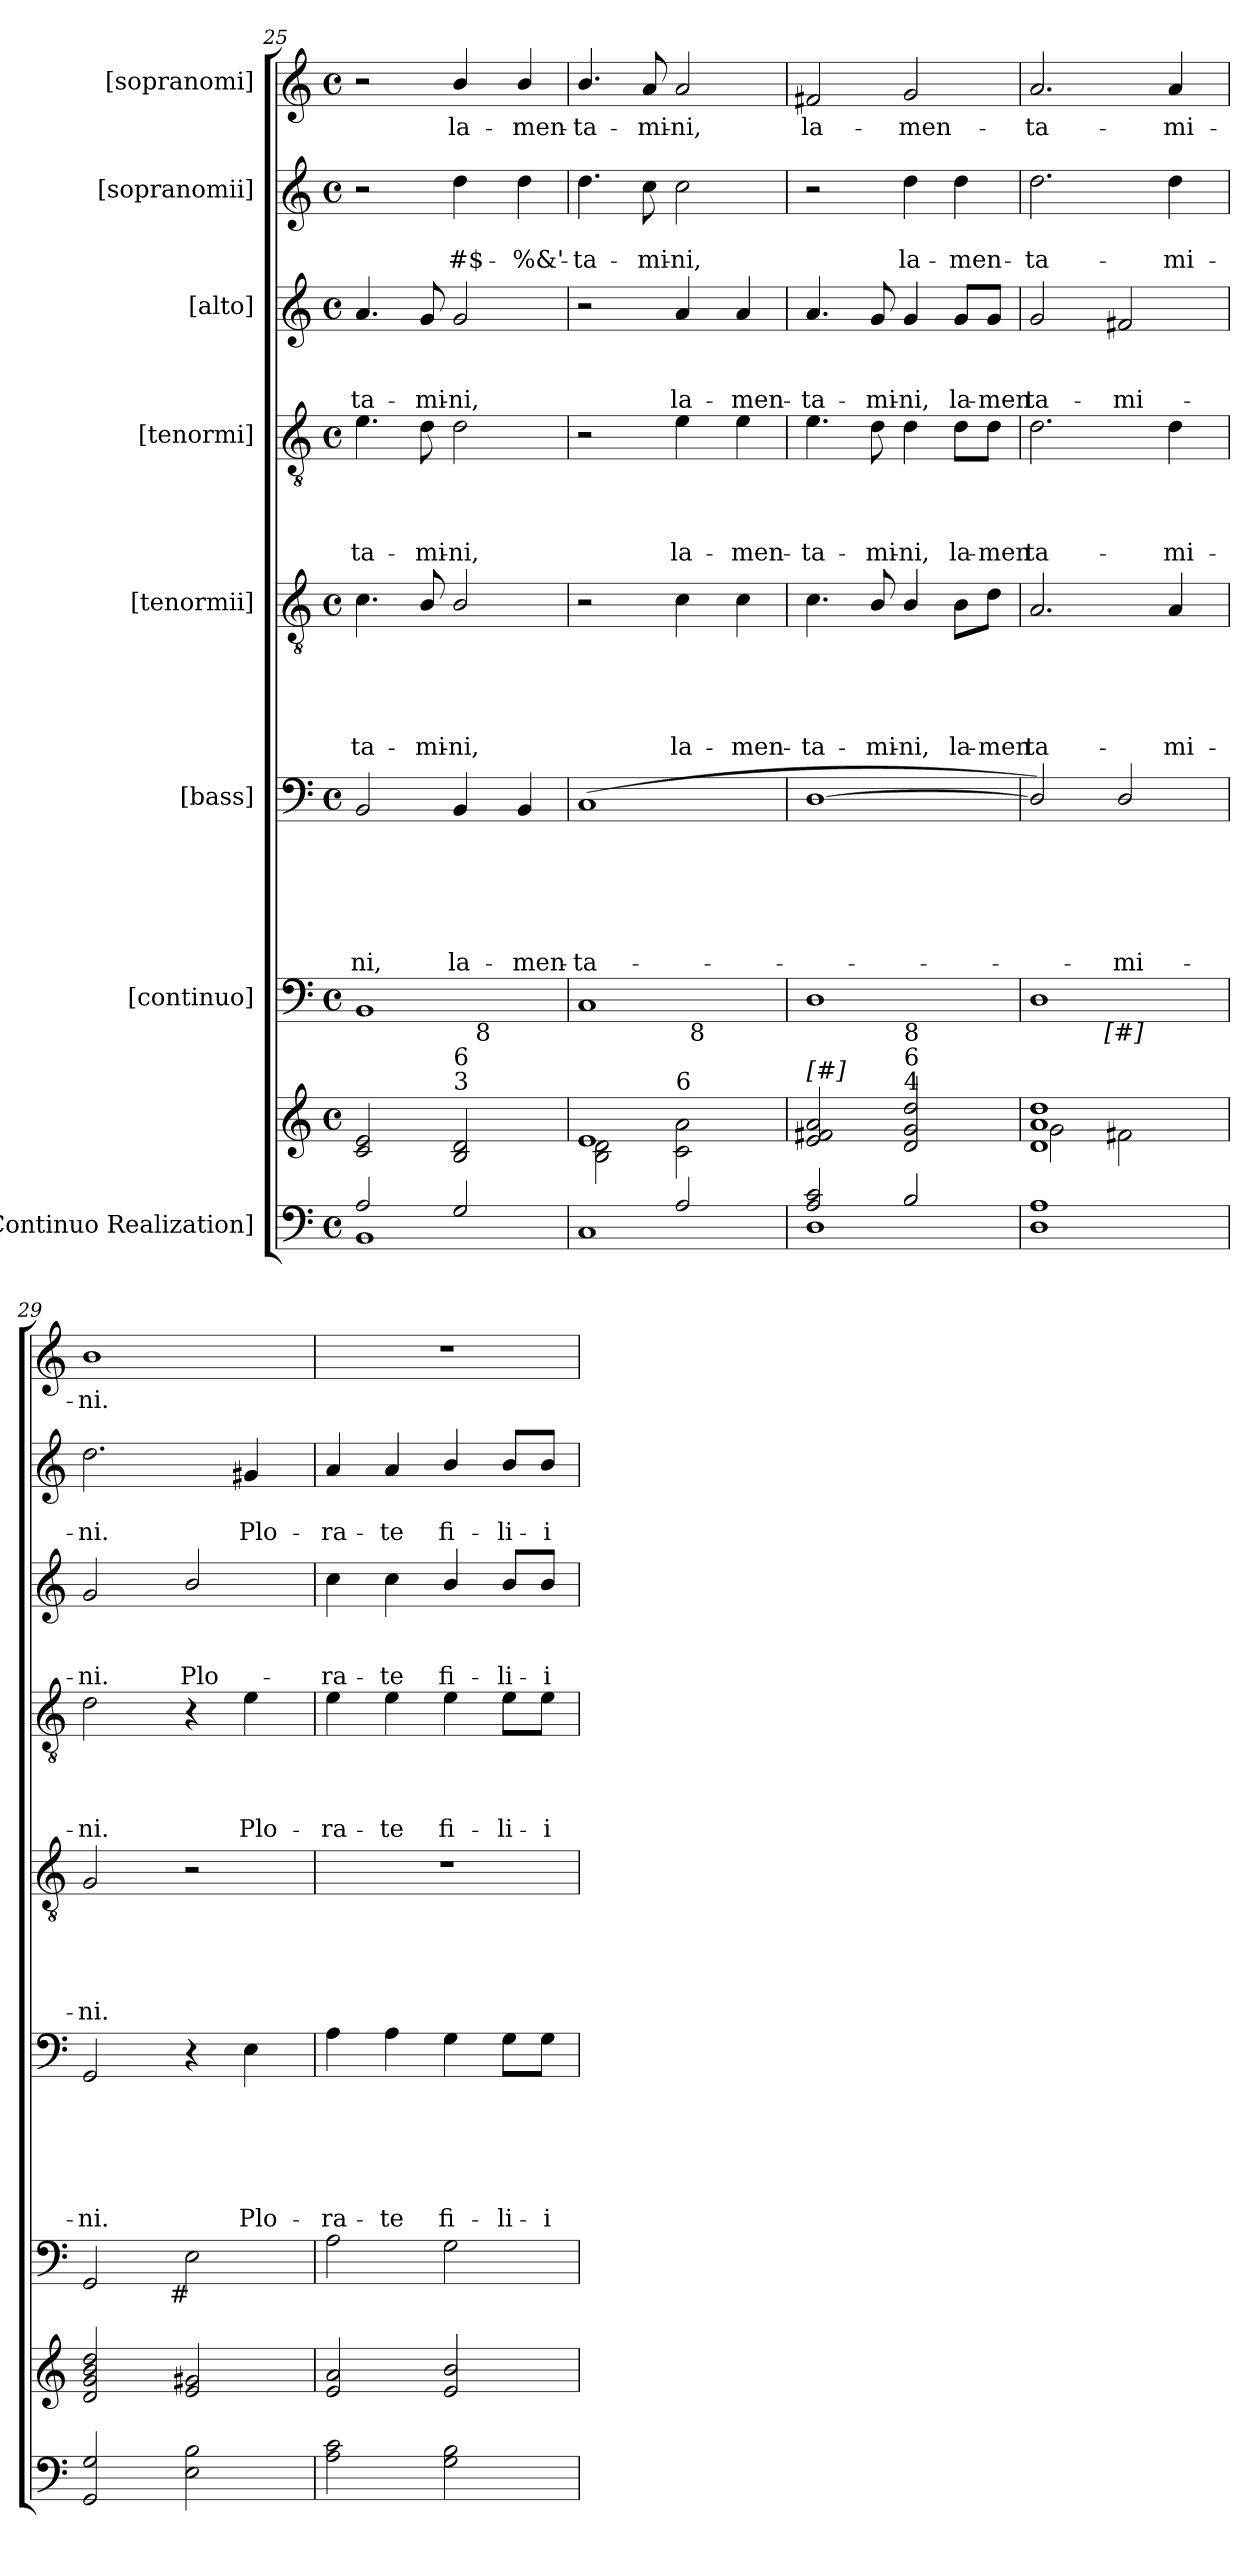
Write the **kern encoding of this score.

**kern	**kern	**kern	**kern	**text	**text	**text	**text	**text	**text	**kern	**text	**text	**text	**text	**text	**kern	**text	**text	**text	**text	**kern	**text	**text	**text	**kern	**text	**text	**kern	**text
*part8	*part8	*part7	*part6	*part6	*part6	*part6	*part6	*part6	*part6	*part5	*part5	*part5	*part5	*part5	*part5	*part4	*part4	*part4	*part4	*part4	*part3	*part3	*part3	*part3	*part2	*part2	*part2	*part1	*part1
*staff9	*staff8	*staff7	*staff6	*staff6	*staff6	*staff6	*staff6	*staff6	*staff6	*staff5	*staff5	*staff5	*staff5	*staff5	*staff5	*staff4	*staff4	*staff4	*staff4	*staff4	*staff3	*staff3	*staff3	*staff3	*staff2	*staff2	*staff2	*staff1	*staff1
*I"[Continuo Realization]	*	*I"[continuo]	*I"[bass]	*	*	*	*	*	*	*I"[tenormii]	*	*	*	*	*	*I"[tenormi]	*	*	*	*	*I"[alto]	*	*	*	*I"[sopranomii]	*	*	*I"[sopranomi]	*
!!LO:PB:g=z
*clefF4	*clefG2	*clefF4	*clefF4	*	*	*	*	*	*	*clefGv2	*	*	*	*	*	*clefGv2	*	*	*	*	*clefG2	*	*	*	*clefG2	*	*	*clefG2	*
*k[]	*k[]	*k[]	*k[]	*	*	*	*	*	*	*k[]	*	*	*	*	*	*k[]	*	*	*	*	*k[]	*	*	*	*k[]	*	*	*k[]	*
*C:	*C:	*C:	*C:	*	*	*	*	*	*	*C:	*	*	*	*	*	*C:	*	*	*	*	*C:	*	*	*	*C:	*	*	*C:	*
*M4/4	*M4/4	*M4/4	*M4/4	*	*	*	*	*	*	*M4/4	*	*	*	*	*	*M4/4	*	*	*	*	*M4/4	*	*	*	*M4/4	*	*	*M4/4	*
*met(c)	*met(c)	*met(c)	*met(c)	*	*	*	*	*	*	*met(c)	*	*	*	*	*	*met(c)	*	*	*	*	*met(c)	*	*	*	*met(c)	*	*	*met(c)	*
=25	=25	=25	=25	=25	=25	=25	=25	=25	=25	=25	=25	=25	=25	=25	=25	=25	=25	=25	=25	=25	=25	=25	=25	=25	=25	=25	=25	=25	=25
*^	*	*	*	*	*	*	*	*	*	*	*	*	*	*	*	*	*	*	*	*	*	*	*	*	*	*	*	*	*
!	!	!	!	!	!	!	!	!	!	!LO:LY:b	!	!	!	!	!	!LO:LY:b	!	!	!	!	!LO:LY:b	!	!	!	!LO:LY:b	!	!	!	!	!
*	*	*	*^	*	*	*	*	*	*	*	*	*	*	*	*	*	*	*	*	*	*	*	*	*	*	*	*	*	*	*
2A/	1BB	2c/ 2e/	1BB	2ryy	2BB/	.	.	.	.	.	-ni,	4.c\	.	.	.	.	-ta-	4.e\	.	.	.	-ta-	4.a/	.	.	-ta-	2r	.	.	2r	.
!	!	!	!	!	!	!	!	!	!	!	!	!	!	!	!	!	!LO:LY:b	!	!	!	!	!LO:LY:b	!	!	!	!LO:LY:b	!	!	!	!	!
.	.	.	.	.	.	.	.	.	.	.	.	8B/	.	.	.	.	-mi-	8d\	.	.	.	-mi-	8g/	.	.	-mi-	.	.	.	.	.
!	!	!LO:TX:a:t=3	!	!	!	!	!	!	!	!	!	!	!	!	!	!	!	!	!	!	!	!	!	!	!	!	!	!	!	!	!
!	!	!LO:TX:a:t=6	!	!	!	!	!	!	!	!	!	!	!	!	!	!	!	!	!	!	!	!	!	!	!	!	!	!	!	!	!
!	!	!	!	!	!	!	!	!	!	!	!LO:LY:b	!	!	!	!	!	!LO:LY:b:rj	!	!	!	!	!LO:LY:b:rj	!	!	!	!LO:LY:b:rj	!	!	!LO:LY:b	!	!LO:LY:b
2G/	.	2B/ 2d/	.	16ryy	4BB/	.	.	.	.	.	la-	2B/	.	.	.	.	-ni,	2d\	.	.	.	-ni,	2g/	.	.	-ni,	4dd\	.	#$-	4b/	la-
!	!	!	!	!LO:TX:b:t=8	!	!	!	!	!	!	!	!	!	!	!	!	!	!	!	!	!	!	!	!	!	!	!	!	!	!	!
.	.	.	.	4..ryy	.	.	.	.	.	.	.	.	.	.	.	.	.	.	.	.	.	.	.	.	.	.	.	.	.	.	.
!	!	!	!	!	!	!	!	!	!	!	!LO:LY:b	!	!	!	!	!	!	!	!	!	!	!	!	!	!	!	!	!	!LO:LY:b:rj	!	!LO:LY:b
.	.	.	.	.	4BB/	.	.	.	.	.	-men-	.	.	.	.	.	.	.	.	.	.	.	.	.	.	.	4dd\	.	-%&'-	4b/	-men-
=26	=26	=26	=26	=26	=26	=26	=26	=26	=26	=26	=26	=26	=26	=26	=26	=26	=26	=26	=26	=26	=26	=26	=26	=26	=26	=26	=26	=26	=26	=26	=26
*	*	*^	*	*	*	*	*	*	*	*	*	*	*	*	*	*	*	*	*	*	*	*	*	*	*	*	*	*	*	*	*
*	*	*	*^	*	*	*	*	*	*	*	*	*	*	*	*	*	*	*	*	*	*	*	*	*	*	*	*	*	*	*	*	*
!	!	!	!	!	!	!	!	!	!	!	!	!	!LO:LY:b	!	!	!	!	!	!	!	!	!	!	!	!	!	!	!	!	!	!LO:LY:b	!	!LO:LY:b
1C	2ryy	2ryy	1e	2B\ 2d\	1C	2ryy	(<1C	.	.	.	.	.	-ta-	2r	.	.	.	.	.	2r	.	.	.	.	2r	.	.	.	4.dd\	.	-ta-	4.b/	-ta-
!	!	!	!	!	!	!	!	!	!	!	!	!	!	!	!	!	!	!	!	!	!	!	!	!	!	!	!	!	!	!	!LO:LY:b	!	!LO:LY:b
.	.	.	.	.	.	.	.	.	.	.	.	.	.	.	.	.	.	.	.	.	.	.	.	.	.	.	.	.	8cc\	.	-mi-	8a/	-mi-
!	!	!LO:TX:a:t=6	!	!	!	!	!	!	!	!	!	!	!	!	!	!	!	!	!	!	!	!	!	!	!	!	!	!	!	!	!	!	!
!	!	!	!	!	!	!	!	!	!	!	!	!	!	!	!	!	!	!	!LO:LY:b	!	!	!	!	!LO:LY:b	!	!	!	!LO:LY:b	!	!	!LO:LY:b:rj	!	!LO:LY:b:rj
.	2A/	2ryy	.	2c\ 2a\	.	32ryy	.	.	.	.	.	.	.	4c\	.	.	.	.	la-	4e\	.	.	.	la-	4a/	.	.	la-	2cc\	.	-ni,	2a/	-ni,
!	!	!	!	!	!	!LO:TX:b:t=8	!	!	!	!	!	!	!	!	!	!	!	!	!	!	!	!	!	!	!	!	!	!	!	!	!	!	!
.	.	.	.	.	.	4...ryy	.	.	.	.	.	.	.	.	.	.	.	.	.	.	.	.	.	.	.	.	.	.	.	.	.	.	.
!	!	!	!	!	!	!	!	!	!	!	!	!	!	!	!	!	!	!	!LO:LY:b	!	!	!	!	!LO:LY:b	!	!	!	!LO:LY:b	!	!	!	!	!
.	.	.	.	.	.	.	.	.	.	.	.	.	.	4c\	.	.	.	.	-men-	4e\	.	.	.	-men-	4a/	.	.	-men-	.	.	.	.	.
*	*	*v	*v	*v	*	*	*	*	*	*	*	*	*	*	*	*	*	*	*	*	*	*	*	*	*	*	*	*	*	*	*	*	*
=27	=27	=27	=27	=27	=27	=27	=27	=27	=27	=27	=27	=27	=27	=27	=27	=27	=27	=27	=27	=27	=27	=27	=27	=27	=27	=27	=27	=27	=27	=27	=27
!	!	!LO:TX:a:t=[#]	!	!	!	!	!	!	!	!	!	!	!	!	!	!	!	!	!	!	!	!	!	!	!	!	!	!	!	!	!
!	!	!	!	!	!	!	!	!	!	!	!	!	!	!	!	!	!LO:LY:b	!	!	!	!	!LO:LY:b	!	!	!	!LO:LY:b	!	!	!	!	!LO:LY:b
2A/ 2c/	1D	2e/ 2f#X/ 2a/	1D	2ryy	[<1D	.	.	.	.	.	.	4.c\	.	.	.	.	-ta-	4.e\	.	.	.	-ta-	4.a/	.	.	-ta-	2r	.	.	2f#X/	la-
!	!	!	!	!	!	!	!	!	!	!	!	!	!	!	!	!	!LO:LY:b	!	!	!	!	!LO:LY:b	!	!	!	!LO:LY:b	!	!	!	!	!
.	.	.	.	.	.	.	.	.	.	.	.	8B/	.	.	.	.	-mi-	8d\	.	.	.	-mi-	8g/	.	.	-mi-	.	.	.	.	.
!	!	!	!	!LO:TX:b:t=8	!	!	!	!	!	!	!	!	!	!	!	!	!	!	!	!	!	!	!	!	!	!	!	!	!	!	!
!	!	!LO:TX:a:t=4	!	!	!	!	!	!	!	!	!	!	!	!	!	!	!	!	!	!	!	!	!	!	!	!	!	!	!	!	!
!	!	!LO:TX:a:t=6	!	!	!	!	!	!	!	!	!	!	!	!	!	!	!	!	!	!	!	!	!	!	!	!	!	!	!	!	!
!	!	!	!	!	!	!	!	!	!	!	!	!	!	!	!	!	!LO:LY:b:rj	!	!	!	!	!LO:LY:b:rj	!	!	!	!LO:LY:b:rj	!	!	!LO:LY:b	!	!LO:LY:b
2B/	.	2d/ 2g/ 2dd/	.	2ryy	.	.	.	.	.	.	.	4B/	.	.	.	.	-ni,	4d\	.	.	.	-ni,	4g/	.	.	-ni,	4dd\	.	la-	2g/	-men-
!	!	!	!	!	!	!	!	!	!	!	!	!	!	!	!	!	!LO:LY:b	!	!	!	!	!LO:LY:b	!	!	!	!LO:LY:b	!	!	!LO:LY:b	!	!
.	.	.	.	.	.	.	.	.	.	.	.	8B\L	.	.	.	.	la-	8d\L	.	.	.	la-	8g/L	.	.	la-	4dd\	.	-men-	.	.
!	!	!	!	!	!	!	!	!	!	!	!	!	!	!	!	!	!LO:LY:b	!	!	!	!	!LO:LY:b	!	!	!	!LO:LY:b	!	!	!	!	!
.	.	.	.	.	.	.	.	.	.	.	.	8d\J	.	.	.	.	-men-	8d\J	.	.	.	-men-	8g/J	.	.	-men-	.	.	.	.	.
*v	*v	*	*	*	*	*	*	*	*	*	*	*	*	*	*	*	*	*	*	*	*	*	*	*	*	*	*	*	*	*	*
=28	=28	=28	=28	=28	=28	=28	=28	=28	=28	=28	=28	=28	=28	=28	=28	=28	=28	=28	=28	=28	=28	=28	=28	=28	=28	=28	=28	=28	=28	=28
*	*^	*	*	*	*	*	*	*	*	*	*	*	*	*	*	*	*	*	*	*	*	*	*	*	*	*	*	*	*	*
!	!	!	!	!	!	!	!	!	!	!	!	!	!	!	!	!	!LO:LY:b	!	!	!	!	!LO:LY:b	!	!	!	!LO:LY:b	!	!	!LO:LY:b	!	!LO:LY:b
1D 1A	1d 1a 1dd	2g\	1D	4...ryy	2D/])	.	.	.	.	.	.	2.A/	.	.	.	.	-ta-	2.d\	.	.	.	-ta-	2g/	.	.	-ta-	2.dd\	.	-ta-	2.a/	-ta-
!	!	!	!	!LO:TX:b:t=[#]	!	!	!	!	!	!	!	!	!	!	!	!	!	!	!	!	!	!	!	!	!	!	!	!	!	!	!
.	.	.	.	2ryy	.	.	.	.	.	.	.	.	.	.	.	.	.	.	.	.	.	.	.	.	.	.	.	.	.	.	.
!	!	!	!	!	!	!	!	!	!	!	!LO:LY:b	!	!	!	!	!	!	!	!	!	!	!	!	!	!	!LO:LY:b	!	!	!	!	!
.	.	2f#X\	.	.	2D/	.	.	.	.	.	-mi-	.	.	.	.	.	.	.	.	.	.	.	2f#X/	.	.	-mi-	.	.	.	.	.
!	!	!	!	!	!	!	!	!	!	!	!	!	!	!	!	!	!LO:LY:b	!	!	!	!	!LO:LY:b	!	!	!	!	!	!	!LO:LY:b	!	!LO:LY:b
.	.	.	.	.	.	.	.	.	.	.	.	4A/	.	.	.	.	-mi-	4d\	.	.	.	-mi-	.	.	.	.	4dd\	.	-mi-	4a/	-mi-
.	.	.	.	32ryy	.	.	.	.	.	.	.	.	.	.	.	.	.	.	.	.	.	.	.	.	.	.	.	.	.	.	.
=29	=29	=29	=29	=29	=29	=29	=29	=29	=29	=29	=29	=29	=29	=29	=29	=29	=29	=29	=29	=29	=29	=29	=29	=29	=29	=29	=29	=29	=29	=29	=29
!	!	!	!	!	!	!	!	!	!	!	!LO:LY:b	!	!	!	!	!	!LO:LY:b	!	!	!	!	!LO:LY:b	!	!	!	!LO:LY:b	!	!	!LO:LY:b	!	!LO:LY:b
*	*v	*v	*	*	*	*	*	*	*	*	*	*	*	*	*	*	*	*	*	*	*	*	*	*	*	*	*	*	*	*	*
2GG/ 2G/	2d/ 2g/ 2b/ 2dd/	2GG/	4...ryy	2GG/	.	.	.	.	.	-ni.	2G/	.	.	.	.	-ni.	2d\	.	.	.	-ni.	2g/	.	.	-ni.	2.dd\	.	-ni.	1b	-ni.
!	!	!	!LO:TX:b:t=#	!	!	!	!	!	!	!	!	!	!	!	!	!	!	!	!	!	!	!	!	!	!	!	!	!	!	!
.	.	.	2ryy	.	.	.	.	.	.	.	.	.	.	.	.	.	.	.	.	.	.	.	.	.	.	.	.	.	.	.
!	!	!	!	!	!	!	!	!	!	!	!	!	!	!	!	!	!	!	!	!	!	!	!	!	!LO:LY:b	!	!	!	!	!
2E\ 2B\	2e/ 2g#X/	2E\	.	4r	.	.	.	.	.	.	2r	.	.	.	.	.	4r	.	.	.	.	2b/	.	.	Plo-	.	.	.	.	.
!	!	!	!	!	!	!	!	!	!	!LO:LY:b	!	!	!	!	!	!	!	!	!	!	!LO:LY:b	!	!	!	!	!	!	!LO:LY:b	!	!
.	.	.	.	4E\	.	.	.	.	.	Plo-	.	.	.	.	.	.	4e\	.	.	.	Plo-	.	.	.	.	4g#X/	.	Plo-	.	.
.	.	.	32ryy	.	.	.	.	.	.	.	.	.	.	.	.	.	.	.	.	.	.	.	.	.	.	.	.	.	.	.
=30	=30	=30	=30	=30	=30	=30	=30	=30	=30	=30	=30	=30	=30	=30	=30	=30	=30	=30	=30	=30	=30	=30	=30	=30	=30	=30	=30	=30	=30	=30
!	!	!	!	!	!	!	!	!	!	!LO:LY:b	!	!	!	!	!	!	!	!	!	!	!LO:LY:b	!	!	!	!LO:LY:b	!	!	!LO:LY:b	!	!
*	*	*v	*v	*	*	*	*	*	*	*	*	*	*	*	*	*	*	*	*	*	*	*	*	*	*	*	*	*	*	*
2A\ 2c\	2e/ 2a/	2A\	4A\	.	.	.	.	.	-ra-	1r	.	.	.	.	.	4e\	.	.	.	-ra-	4cc\	.	.	-ra-	4a/	.	-ra-	1r	.
!	!	!	!	!	!	!	!	!	!LO:LY:b	!	!	!	!	!	!	!	!	!	!	!LO:LY:b	!	!	!	!LO:LY:b	!	!	!LO:LY:b	!	!
.	.	.	4A\	.	.	.	.	.	-te	.	.	.	.	.	.	4e\	.	.	.	-te	4cc\	.	.	-te	4a/	.	-te	.	.
!	!	!	!	!	!	!	!	!	!LO:LY:b	!	!	!	!	!	!	!	!	!	!	!LO:LY:b	!	!	!	!LO:LY:b	!	!	!LO:LY:b	!	!
2G\> 2B\>	2e/ 2b/	2G>\	4G\	.	.	.	.	.	fi-	.	.	.	.	.	.	4e\	.	.	.	fi-	4b/	.	.	fi-	4b/	.	fi-	.	.
!	!	!	!	!	!	!	!	!	!LO:LY:b	!	!	!	!	!	!	!	!	!	!	!LO:LY:b	!	!	!	!LO:LY:b	!	!	!LO:LY:b	!	!
.	.	.	8G\L	.	.	.	.	.	-li-	.	.	.	.	.	.	8e\L	.	.	.	-li-	8b/L	.	.	-li-	8b/L	.	-li-	.	.
!	!	!	!	!	!	!	!	!	!LO:LY:b	!	!	!	!	!	!	!	!	!	!	!LO:LY:b	!	!	!	!LO:LY:b	!	!	!LO:LY:b	!	!
.	.	.	8G\J	.	.	.	.	.	-i	.	.	.	.	.	.	8e\J	.	.	.	-i	8b/J	.	.	-i	8b/J	.	-i	.	.
=	=	=	=	=	=	=	=	=	=	=	=	=	=	=	=	=	=	=	=	=	=	=	=	=	=	=	=	=	=
*-	*-	*-	*-	*-	*-	*-	*-	*-	*-	*-	*-	*-	*-	*-	*-	*-	*-	*-	*-	*-	*-	*-	*-	*-	*-	*-	*-	*-	*-
